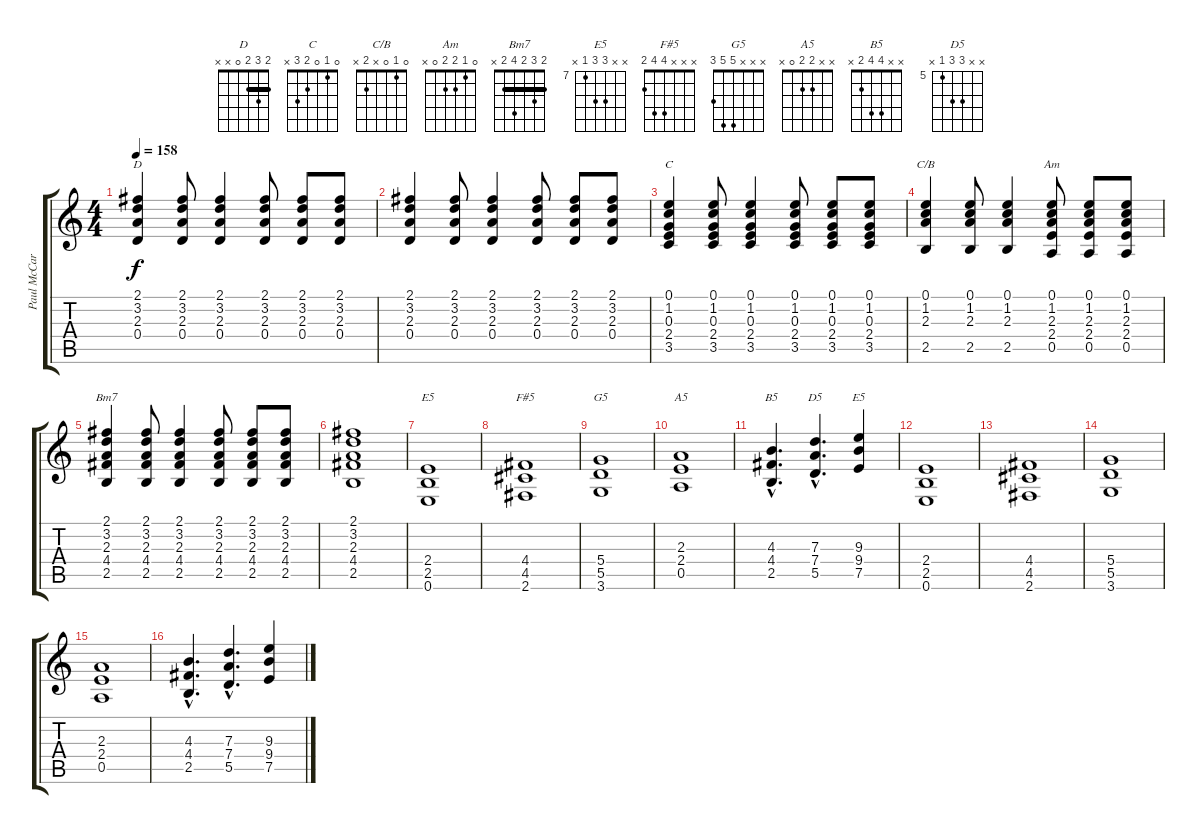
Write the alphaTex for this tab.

\track ("Paul McCartney" "Paul McCar") {instrument acousticguitarsteel}
\staff {score tabs}
\tuning (E4 B3 G3 D3 A2 E2) {hide}
\chord ("D" 2 3 2 0 x x) {barre 2}
\chord ("C" 0 1 0 2 3 x)
\chord ("C/B" 0 1 0 x 2 x)
\chord ("Am" 0 1 2 2 0 x)
\chord ("Bm7" 2 3 2 4 2 x) {barre 2}
\chord ("E5" x x x 2 2 0)
\chord ("F#5" x x x 4 4 2)
\chord ("G5" x x x 5 5 3)
\chord ("A5" x x 2 2 0 x)
\chord ("B5" x x 4 4 2 x)
\chord ("D5" x x 7 7 5 x) {firstfret 5}
\chord ("E5" x x 9 9 7 x) {firstfret 7}
\ts (4 4)
\tempo 158
\clef g2
\ks c
(2.1 3.2 2.3 0.4).4{ch "D" dy f} (2.1 3.2 2.3 0.4).8 (2.1 3.2 2.3 0.4).4 (2.1 3.2 2.3 0.4).8 (2.1 3.2 2.3 0.4).8 (2.1 3.2 2.3 0.4).8 |
(2.1 3.2 2.3 0.4).4 (2.1 3.2 2.3 0.4).8 (2.1 3.2 2.3 0.4).4 (2.1 3.2 2.3 0.4).8 (2.1 3.2 2.3 0.4).8 (2.1 3.2 2.3 0.4).8 |
(0.1 1.2 0.3 2.4 3.5).4{ch "C"} (0.1 1.2 0.3 2.4 3.5).8 (0.1 1.2 0.3 2.4 3.5).4 (0.1 1.2 0.3 2.4 3.5).8 (0.1 1.2 0.3 2.4 3.5).8 (0.1 1.2 0.3 2.4 3.5).8 |
(0.1 1.2 2.3 2.5).4{ch "C/B"} (0.1 1.2 2.3 2.5).8 (0.1 1.2 2.3 2.5).4 (0.1 1.2 2.3 2.4 0.5).8{ch "Am"} (0.1 1.2 2.3 2.4 0.5).8 (0.1 1.2 2.3 2.4 0.5).8 |
(2.1 3.2 2.3 4.4 2.5).4{ch "Bm7"} (2.1 3.2 2.3 4.4 2.5).8 (2.1 3.2 2.3 4.4 2.5).4 (2.1 3.2 2.3 4.4 2.5).8 (2.1 3.2 2.3 4.4 2.5).8 (2.1 3.2 2.3 4.4 2.5).8 |
(2.1 3.2 2.3 4.4 2.5).1 |
(2.4 2.5 0.6).1{ch "E5"} |
(4.4 4.5 2.6).1{ch "F#5"} |
(5.4 5.5 3.6).1{ch "G5"} |
(2.3 2.4 0.5).1{ch "A5"} |
(4.3{hac} 4.4{hac} 2.5{hac}).4{d ch "B5"} (7.3{hac} 7.4{hac} 5.5{hac}).4{d ch "D5"} (9.3 9.4 7.5).4{ch "E5"} |
(2.4 2.5 0.6).1 |
(4.4 4.5 2.6).1 |
(5.4 5.5 3.6).1 |
(2.3 2.4 0.5).1 |
(4.3{hac} 4.4{hac} 2.5{hac}).4{d} (7.3{hac} 7.4{hac} 5.5{hac}).4{d} (9.3 9.4 7.5).4
